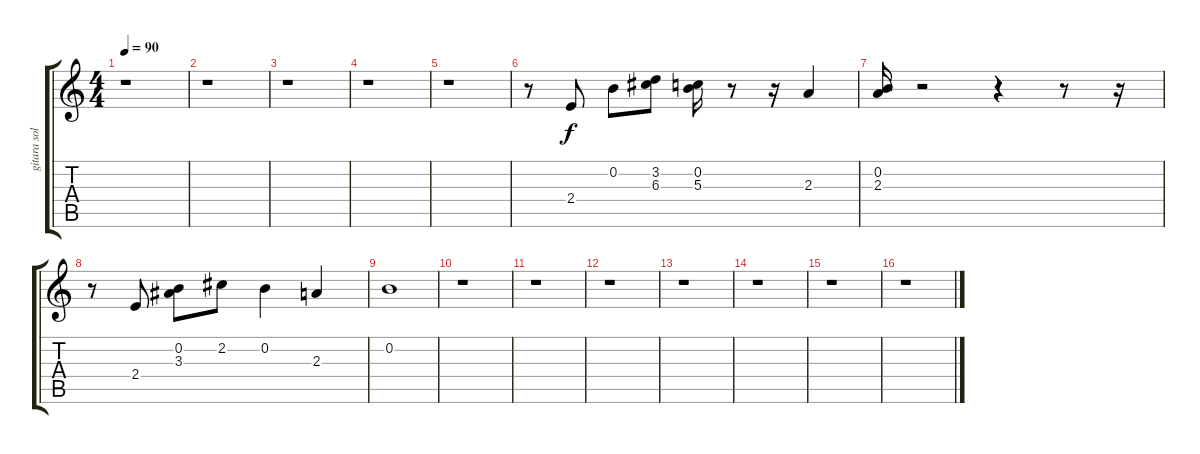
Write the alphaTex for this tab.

\track ("gitara solo" "gitara sol") {instrument distortionguitar}
\staff {score tabs}
\tuning (E4 B3 G3 D3 A2 E2) {hide}
\ts (4 4)
\tempo 90
\clef g2
\ks c
r.1{dy f instrument distortionguitar} |
r.1 |
r.1 |
r.1 |
r.1 |
r.8 2.4.8 0.2.8 (3.2 6.3).8 (0.2 5.3).16 r.8 r.16 2.3.4 |
(0.2 2.3).16 r.2 r.4 r.8 r.16 |
r.8 2.4.8 (0.2 3.3).8 2.2.8 0.2.4 2.3.4 |
0.2.1 |
r.1 |
r.1 |
r.1 |
r.1 |
r.1 |
r.1 |
r.1
